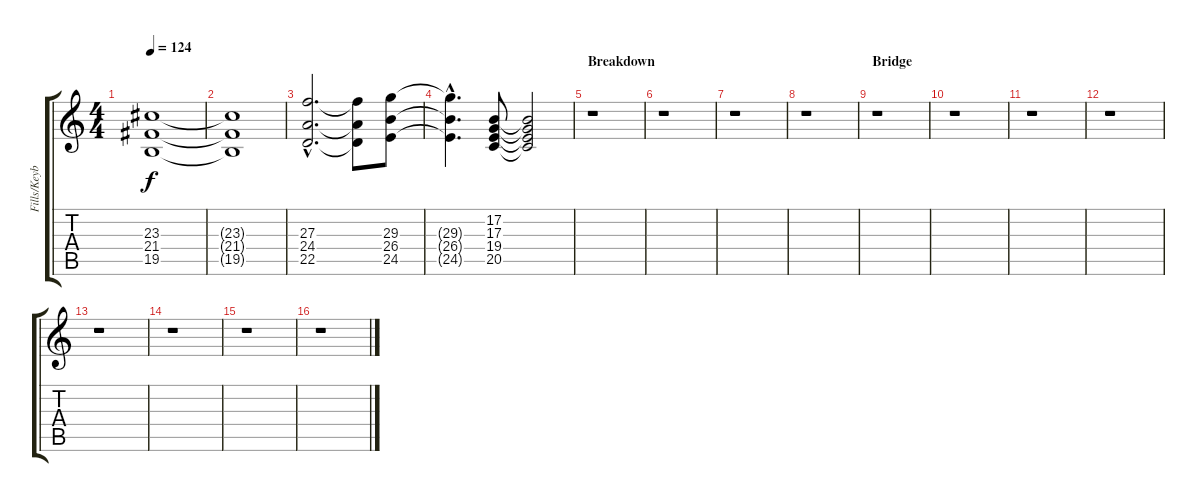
\track ("Fills/Keyboard" "Fills/Keyb") {instrument synthstrings1}
\staff {score tabs}
\tuning (B3 Gb3 D3 A2 E2 B1) {hide}
\ts (4 4)
\tempo 124
\clef g2
\ks c
(23.3 21.4 19.5).1{dy f} |
(23.3{t} 21.4{t} 19.5{t}).1 |
(27.3{hac} 24.4{hac} 22.5{hac}).2{d} (27.3{t} 24.4{t} 22.5{t}).8 (29.3 26.4 24.5).8 |
(29.3{hac t} 26.4{hac t} 24.5{hac t}).4{d} (17.2 17.3 19.4 20.5).8 (17.2{t} 17.3{t} 19.4{t} 20.5{t}).2 |
\section ("" "Breakdown")
r.1 |
r.1 |
r.1 |
r.1 |
\section ("" "Bridge")
r.1 |
r.1 |
r.1 |
r.1 |
r.1 |
r.1 |
r.1 |
r.1
